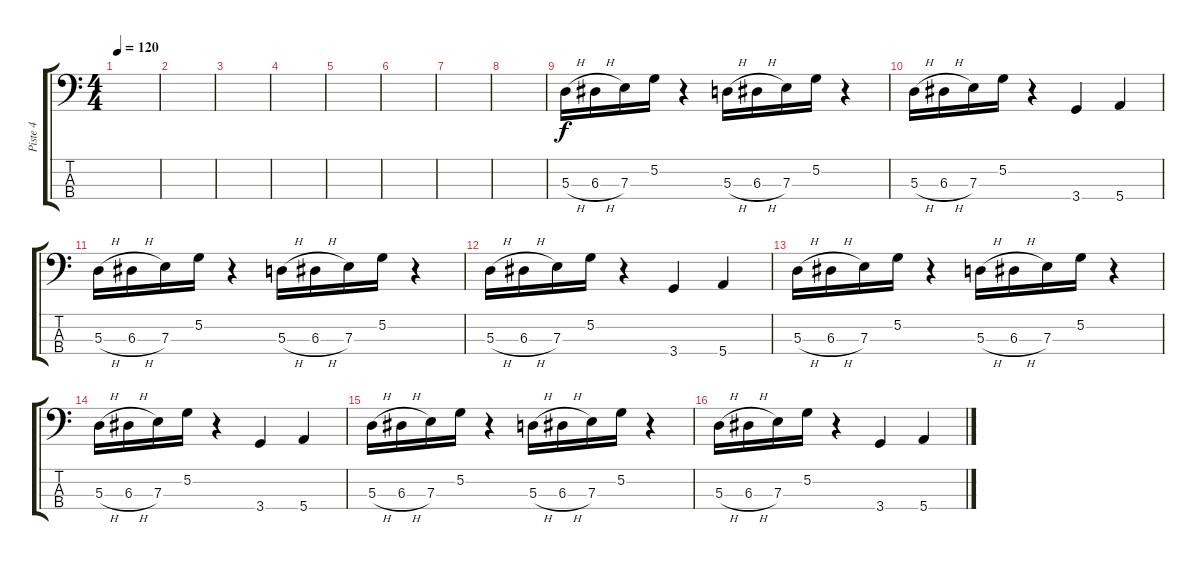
\track ("Piste 4" "Piste 4") {instrument electricbassfinger}
\staff {score tabs}
\tuning (G2 D2 A1 E1) {hide}
\ts (4 4)
\tempo 120
\clef f4
\ks c
|
|
|
|
|
|
|
|
5.3{h}.16 6.3{h}.16 7.3.16 5.2.16 r.4 5.3{h}.16 6.3{h}.16 7.3.16 5.2.16 r.4 |
5.3{h}.16 6.3{h}.16 7.3.16 5.2.16 r.4 3.4.4 5.4.4 |
5.3{h}.16 6.3{h}.16 7.3.16 5.2.16 r.4 5.3{h}.16 6.3{h}.16 7.3.16 5.2.16 r.4 |
5.3{h}.16 6.3{h}.16 7.3.16 5.2.16 r.4 3.4.4 5.4.4 |
5.3{h}.16 6.3{h}.16 7.3.16 5.2.16 r.4 5.3{h}.16 6.3{h}.16 7.3.16 5.2.16 r.4 |
5.3{h}.16 6.3{h}.16 7.3.16 5.2.16 r.4 3.4.4 5.4.4 |
5.3{h}.16 6.3{h}.16 7.3.16 5.2.16 r.4 5.3{h}.16 6.3{h}.16 7.3.16 5.2.16 r.4 |
5.3{h}.16 6.3{h}.16 7.3.16 5.2.16 r.4 3.4.4 5.4.4
